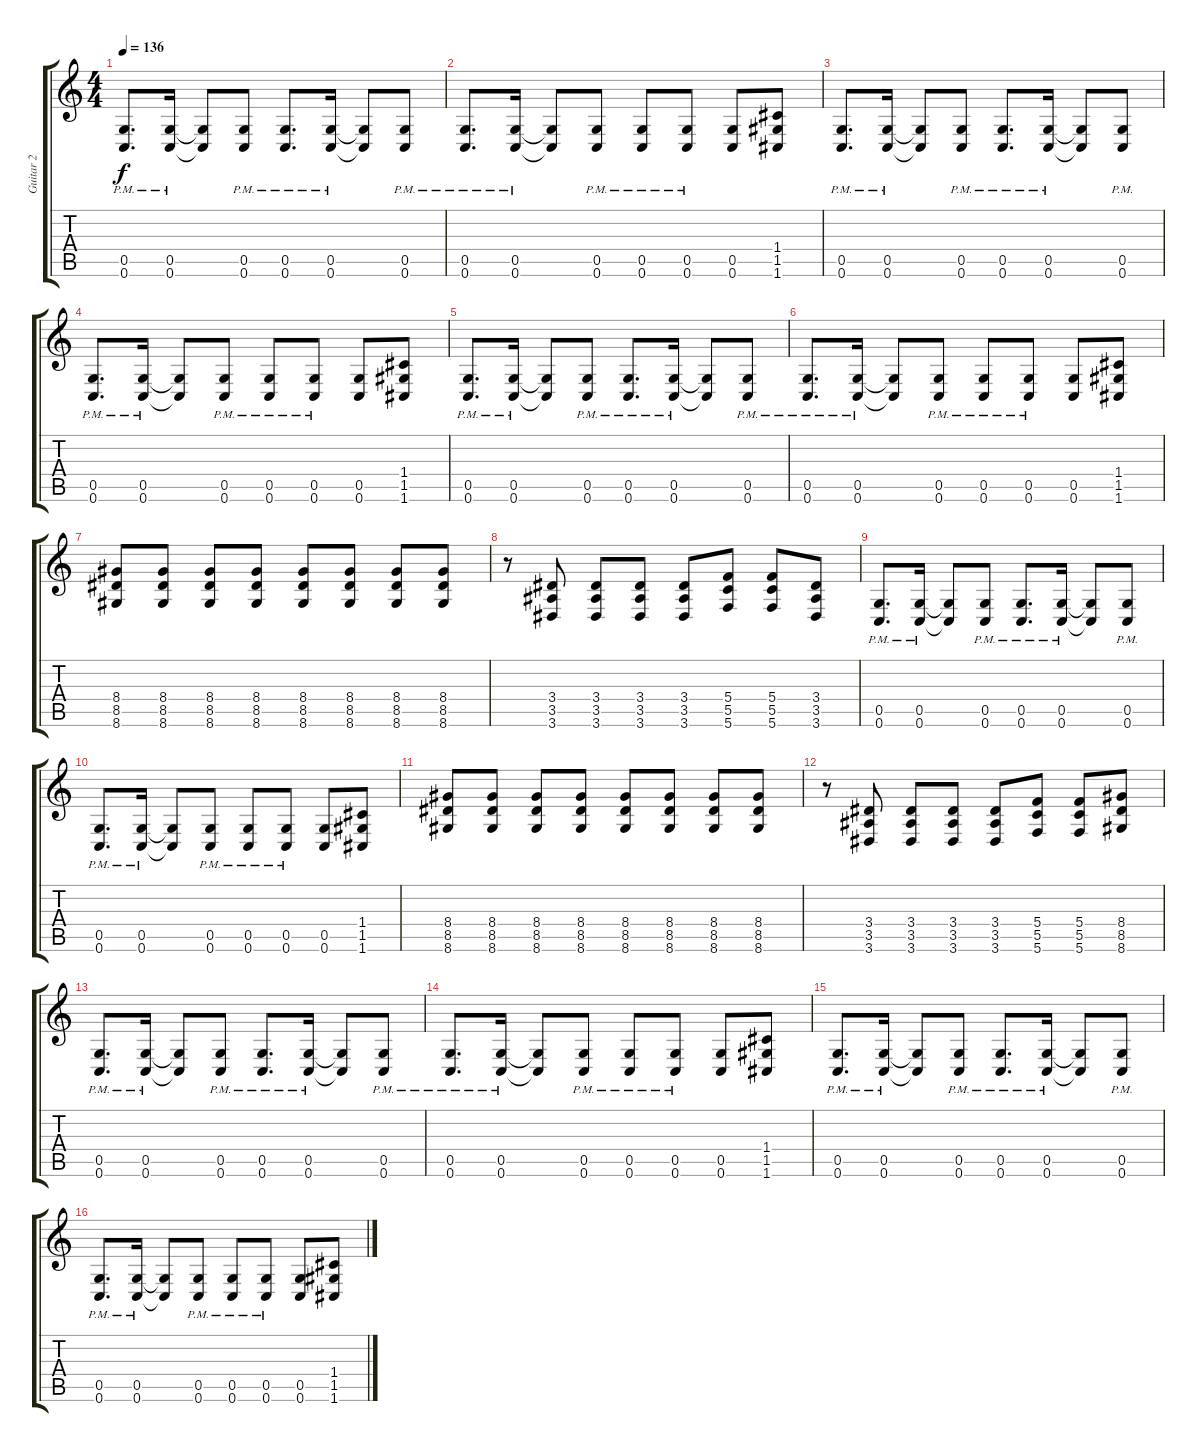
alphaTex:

\track ("Guitar 2" "Guitar 2") {instrument distortionguitar}
\staff {score tabs}
\tuning (D4 A3 F3 C3 G2 C2) {hide}
\ts (4 4)
\tempo 136
\clef g2
\ks c
(0.5{pm} 0.6{pm}).8{d dy f} (0.5{pm} 0.6{pm}).16 (0.5{t} 0.6{t}).8 (0.5{pm} 0.6{pm}).8 (0.5{pm} 0.6{pm}).8{d} (0.5{pm} 0.6{pm}).16 (0.5{t} 0.6{t}).8 (0.5{pm} 0.6{pm}).8 |
(0.5{pm} 0.6{pm}).8{d} (0.5{pm} 0.6{pm}).16 (0.5{t} 0.6{t}).8 (0.5{pm} 0.6{pm}).8 (0.5{pm} 0.6{pm}).8 (0.5{pm} 0.6{pm}).8 (0.5 0.6).8 (1.4 1.5 1.6).8 |
(0.5{pm} 0.6{pm}).8{d} (0.5{pm} 0.6{pm}).16 (0.5{t} 0.6{t}).8 (0.5{pm} 0.6{pm}).8 (0.5{pm} 0.6{pm}).8{d} (0.5{pm} 0.6{pm}).16 (0.5{t} 0.6{t}).8 (0.5{pm} 0.6{pm}).8 |
(0.5{pm} 0.6{pm}).8{d} (0.5{pm} 0.6{pm}).16 (0.5{t} 0.6{t}).8 (0.5{pm} 0.6{pm}).8 (0.5{pm} 0.6{pm}).8 (0.5{pm} 0.6{pm}).8 (0.5 0.6).8 (1.4 1.5 1.6).8 |
(0.5{pm} 0.6{pm}).8{d} (0.5{pm} 0.6{pm}).16 (0.5{t} 0.6{t}).8 (0.5{pm} 0.6{pm}).8 (0.5{pm} 0.6{pm}).8{d} (0.5{pm} 0.6{pm}).16 (0.5{t} 0.6{t}).8 (0.5{pm} 0.6{pm}).8 |
(0.5{pm} 0.6{pm}).8{d} (0.5{pm} 0.6{pm}).16 (0.5{t} 0.6{t}).8 (0.5{pm} 0.6{pm}).8 (0.5{pm} 0.6{pm}).8 (0.5{pm} 0.6{pm}).8 (0.5 0.6).8 (1.4 1.5 1.6).8 |
(8.4 8.5 8.6).8 (8.4 8.5 8.6).8 (8.4 8.5 8.6).8 (8.4 8.5 8.6).8 (8.4 8.5 8.6).8 (8.4 8.5 8.6).8 (8.4 8.5 8.6).8 (8.4 8.5 8.6).8 |
r.8 (3.4 3.5 3.6).8 (3.4 3.5 3.6).8 (3.4 3.5 3.6).8 (3.4 3.5 3.6).8 (5.4 5.5 5.6).8 (5.4 5.5 5.6).8 (3.4 3.5 3.6).8 |
(0.5{pm} 0.6{pm}).8{d} (0.5{pm} 0.6{pm}).16 (0.5{t} 0.6{t}).8 (0.5{pm} 0.6{pm}).8 (0.5{pm} 0.6{pm}).8{d} (0.5{pm} 0.6{pm}).16 (0.5{t} 0.6{t}).8 (0.5{pm} 0.6{pm}).8 |
(0.5{pm} 0.6{pm}).8{d} (0.5{pm} 0.6{pm}).16 (0.5{t} 0.6{t}).8 (0.5{pm} 0.6{pm}).8 (0.5{pm} 0.6{pm}).8 (0.5{pm} 0.6{pm}).8 (0.5 0.6).8 (1.4 1.5 1.6).8 |
(8.4 8.5 8.6).8 (8.4 8.5 8.6).8 (8.4 8.5 8.6).8 (8.4 8.5 8.6).8 (8.4 8.5 8.6).8 (8.4 8.5 8.6).8 (8.4 8.5 8.6).8 (8.4 8.5 8.6).8 |
r.8 (3.4 3.5 3.6).8 (3.4 3.5 3.6).8 (3.4 3.5 3.6).8 (3.4 3.5 3.6).8 (5.4 5.5 5.6).8 (5.4 5.5 5.6).8 (8.4 8.5 8.6).8 |
(0.5{pm} 0.6{pm}).8{d} (0.5{pm} 0.6{pm}).16 (0.5{t} 0.6{t}).8 (0.5{pm} 0.6{pm}).8 (0.5{pm} 0.6{pm}).8{d} (0.5{pm} 0.6{pm}).16 (0.5{t} 0.6{t}).8 (0.5{pm} 0.6{pm}).8 |
(0.5{pm} 0.6{pm}).8{d} (0.5{pm} 0.6{pm}).16 (0.5{t} 0.6{t}).8 (0.5{pm} 0.6{pm}).8 (0.5{pm} 0.6{pm}).8 (0.5{pm} 0.6{pm}).8 (0.5 0.6).8 (1.4 1.5 1.6).8 |
(0.5{pm} 0.6{pm}).8{d} (0.5{pm} 0.6{pm}).16 (0.5{t} 0.6{t}).8 (0.5{pm} 0.6{pm}).8 (0.5{pm} 0.6{pm}).8{d} (0.5{pm} 0.6{pm}).16 (0.5{t} 0.6{t}).8 (0.5{pm} 0.6{pm}).8 |
(0.5{pm} 0.6{pm}).8{d} (0.5{pm} 0.6{pm}).16 (0.5{t} 0.6{t}).8 (0.5{pm} 0.6{pm}).8 (0.5{pm} 0.6{pm}).8 (0.5{pm} 0.6{pm}).8 (0.5 0.6).8 (1.4 1.5 1.6).8
